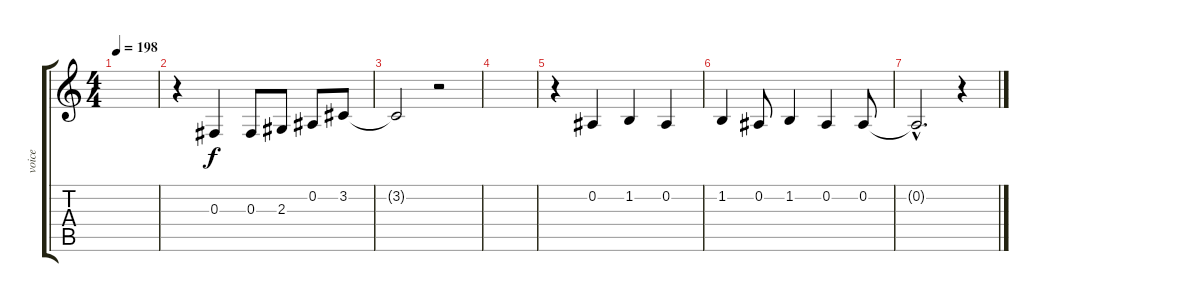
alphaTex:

\track ("voice" "voice") {instrument lead6voice}
\staff {score tabs}
\tuning (Eb4 Bb3 Gb3 Db3 Ab2 Eb2) {hide}
\ts (4 4)
\tempo 198
\clef g2
\ks c
|
r.4 0.3.4 0.3.8 2.3.8 0.2.8 3.2.8 |
3.2{t}.2 r.2 |
|
r.4 0.2.4 1.2.4 0.2.4 |
1.2.4 0.2.8 1.2.4 0.2.4 0.2.8 |
0.2{hac t}.2{d} r.4
